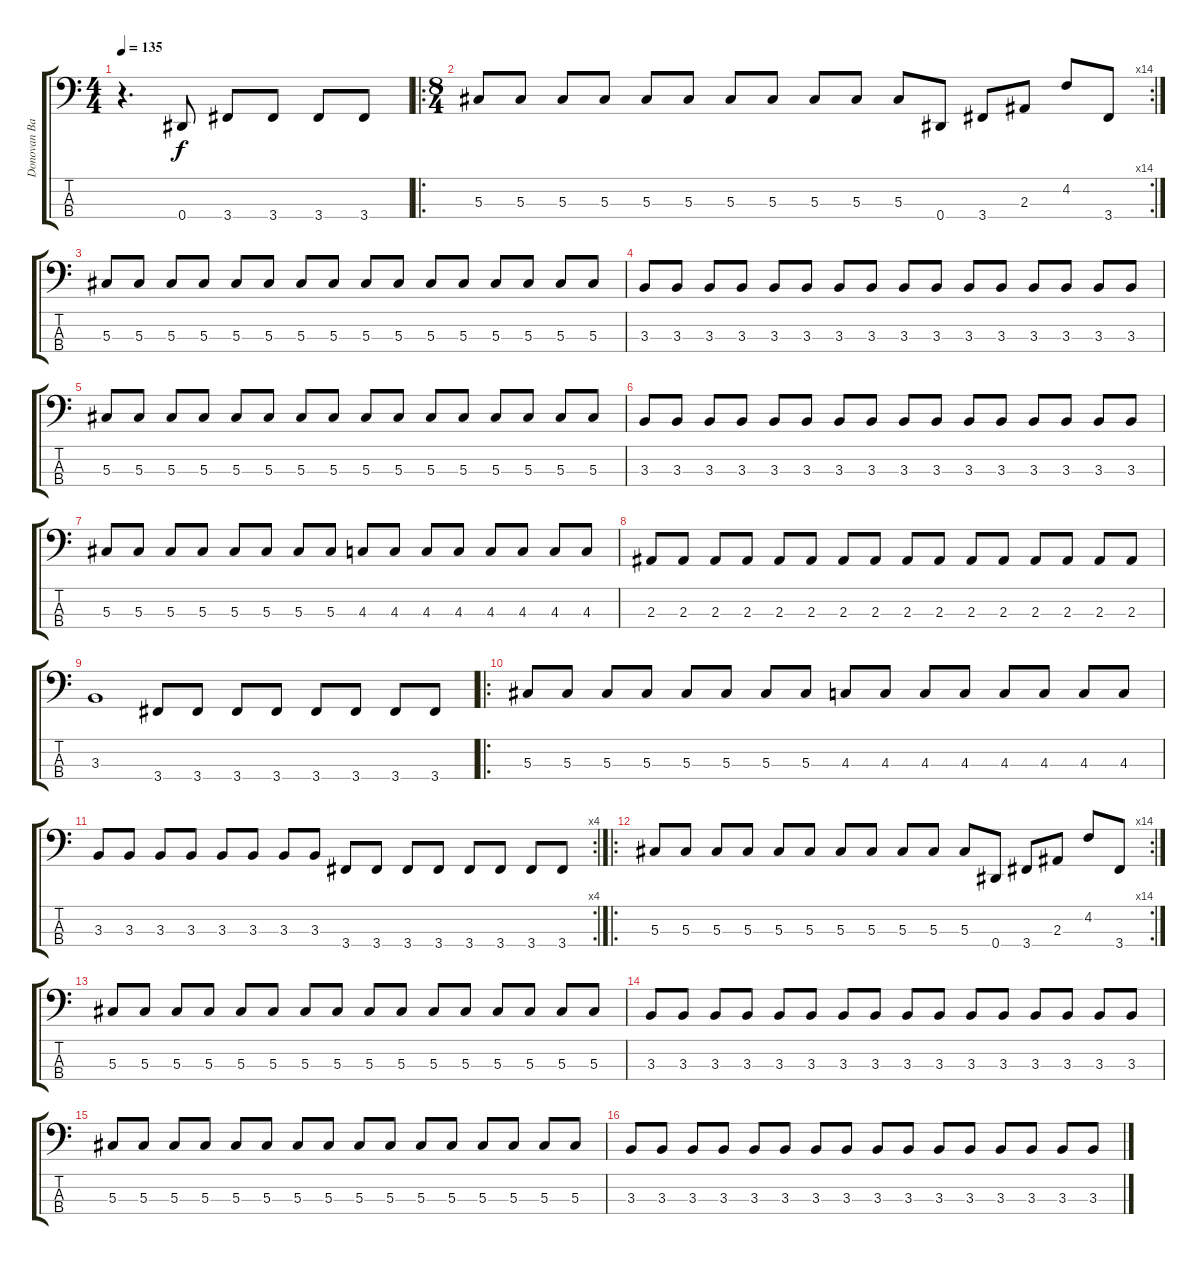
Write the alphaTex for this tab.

\track ("Donovan Bass" "Donovan Ba") {instrument electricbasspick}
\staff {score tabs}
\tuning (Gb2 Db2 Ab1 Eb1) {hide}
\ts (4 4)
\tempo 135
\clef f4
\ks c
r.4{d dy f instrument electricbasspick} 0.4.8 3.4.8 3.4.8 3.4.8 3.4.8 |
\ro
\rc 14
\ts (8 4)
5.3.8 5.3.8 5.3.8 5.3.8 5.3.8 5.3.8 5.3.8 5.3.8 5.3.8 5.3.8 5.3.8 0.4.8 3.4.8 2.3.8 4.2.8 3.4.8 |
5.3.8 5.3.8 5.3.8 5.3.8 5.3.8 5.3.8 5.3.8 5.3.8 5.3.8 5.3.8 5.3.8 5.3.8 5.3.8 5.3.8 5.3.8 5.3.8 |
3.3.8 3.3.8 3.3.8 3.3.8 3.3.8 3.3.8 3.3.8 3.3.8 3.3.8 3.3.8 3.3.8 3.3.8 3.3.8 3.3.8 3.3.8 3.3.8 |
5.3.8 5.3.8 5.3.8 5.3.8 5.3.8 5.3.8 5.3.8 5.3.8 5.3.8 5.3.8 5.3.8 5.3.8 5.3.8 5.3.8 5.3.8 5.3.8 |
3.3.8 3.3.8 3.3.8 3.3.8 3.3.8 3.3.8 3.3.8 3.3.8 3.3.8 3.3.8 3.3.8 3.3.8 3.3.8 3.3.8 3.3.8 3.3.8 |
5.3.8 5.3.8 5.3.8 5.3.8 5.3.8 5.3.8 5.3.8 5.3.8 4.3.8 4.3.8 4.3.8 4.3.8 4.3.8 4.3.8 4.3.8 4.3.8 |
2.3.8 2.3.8 2.3.8 2.3.8 2.3.8 2.3.8 2.3.8 2.3.8 2.3.8 2.3.8 2.3.8 2.3.8 2.3.8 2.3.8 2.3.8 2.3.8 |
3.3.1 3.4.8 3.4.8 3.4.8 3.4.8 3.4.8 3.4.8 3.4.8 3.4.8 |
\ro
5.3.8 5.3.8 5.3.8 5.3.8 5.3.8 5.3.8 5.3.8 5.3.8 4.3.8 4.3.8 4.3.8 4.3.8 4.3.8 4.3.8 4.3.8 4.3.8 |
\rc 4
3.3.8 3.3.8 3.3.8 3.3.8 3.3.8 3.3.8 3.3.8 3.3.8 3.4.8 3.4.8 3.4.8 3.4.8 3.4.8 3.4.8 3.4.8 3.4.8 |
\ro
\rc 14
5.3.8 5.3.8 5.3.8 5.3.8 5.3.8 5.3.8 5.3.8 5.3.8 5.3.8 5.3.8 5.3.8 0.4.8 3.4.8 2.3.8 4.2.8 3.4.8 |
5.3.8 5.3.8 5.3.8 5.3.8 5.3.8 5.3.8 5.3.8 5.3.8 5.3.8 5.3.8 5.3.8 5.3.8 5.3.8 5.3.8 5.3.8 5.3.8 |
3.3.8 3.3.8 3.3.8 3.3.8 3.3.8 3.3.8 3.3.8 3.3.8 3.3.8 3.3.8 3.3.8 3.3.8 3.3.8 3.3.8 3.3.8 3.3.8 |
5.3.8 5.3.8 5.3.8 5.3.8 5.3.8 5.3.8 5.3.8 5.3.8 5.3.8 5.3.8 5.3.8 5.3.8 5.3.8 5.3.8 5.3.8 5.3.8 |
3.3.8 3.3.8 3.3.8 3.3.8 3.3.8 3.3.8 3.3.8 3.3.8 3.3.8 3.3.8 3.3.8 3.3.8 3.3.8 3.3.8 3.3.8 3.3.8
